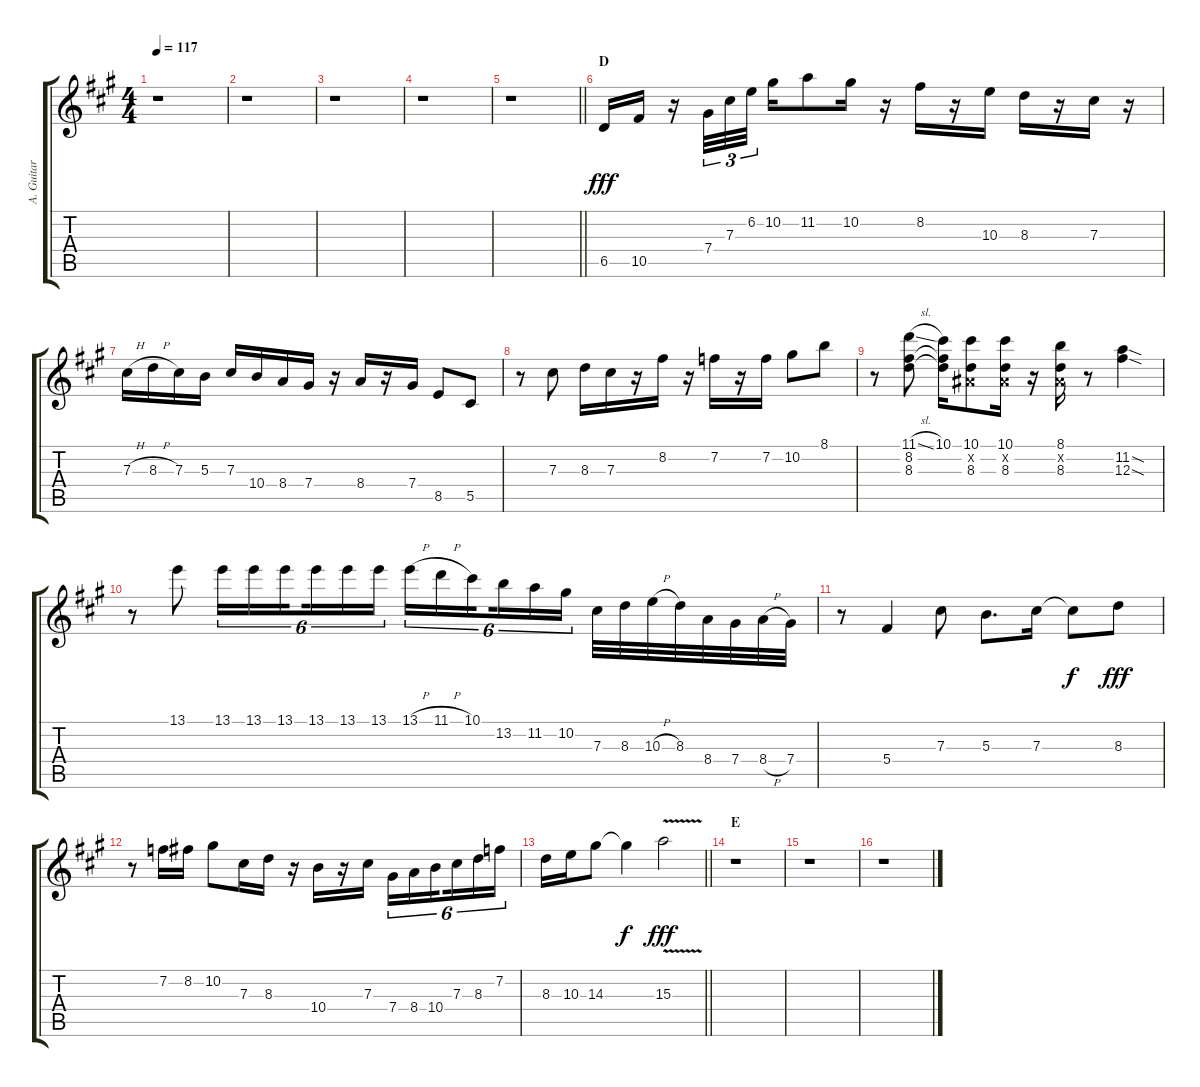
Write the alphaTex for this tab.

\track ("A. Guitar II" "A. Guitar ") {instrument acousticguitarsteel}
\staff {score tabs}
\tuning (Eb4 Bb3 Gb3 Db3 Ab2 Eb2) {hide}
\ts (4 4)
\tempo 117
\clef g2
\ks a
r.1{dy f} |
r.1 |
r.1 |
r.1 |
\barLineRight lightlight
r.1 |
\section ("" "D")
6.5.16{dy fff} 10.5.16 r.16 7.4.32{tu (3 2)} 7.3.32{tu (3 2)} 6.2.32{tu (3 2)} 10.2.16 11.2.8 10.2.16 r.16 8.2.16 r.16 10.3.16 8.3.16 r.16 7.3.16 r.16 |
7.3{h}.16 8.3{h}.16 7.3.16 5.3.16 7.3.16 10.4.16 8.4.16 7.4.16 r.16 8.4.16 r.16 7.4.16 8.5.8 5.5.8 |
r.8 7.3.8 8.3.16 7.3.16 r.16 8.2.16 r.16 7.2.16 r.16 7.2.16 10.2.8 8.1.8 |
r.8 (11.1{sl} 8.2 8.3).8 (10.1 8.2{t} 8.3{t}).16 (10.1 0.2{x} 8.3).8 (10.1 0.2{x} 8.3).16 r.16 (8.1 0.2{x} 8.3).16 r.8 (11.2{sod} 12.3{sod}).4 |
r.8 13.1.8 13.1.16{tu (6 4)} 13.1.16{tu (6 4)} 13.1.16{tu (6 4) beam splitsecondary} 13.1.16{tu (6 4)} 13.1.16{tu (6 4)} 13.1.16{tu (6 4)} 13.1{h}.16{tu (6 4)} 11.1{h}.16{tu (6 4)} 10.1.16{tu (6 4) beam splitsecondary} 13.2.16{tu (6 4)} 11.2.16{tu (6 4)} 10.2.16{tu (6 4)} 7.3.32 8.3.32 10.3{h}.32 8.3.32 8.4.32 7.4.32 8.4{h}.32 7.4.32 |
r.8 5.4.4 7.3.8 5.3.8{d} 7.3.16 7.3{t}.8{dy f} 8.3.8{dy fff} |
r.8 7.2.16 8.2.16 10.2.8 7.3.16 8.3.16 r.16 10.4.16 r.16 7.3.16 7.4.16{tu (6 4)} 8.4.16{tu (6 4)} 10.4.16{tu (6 4) beam splitsecondary} 7.3.16{tu (6 4)} 8.3.16{tu (6 4)} 7.2.16{tu (6 4)} |
\barLineRight lightlight
8.3.16 10.3.16 14.3.8 14.3{t}.4{dy f} 15.3{v}.2{dy fff} |
\section ("" "E")
r.1 |
r.1 |
r.1
